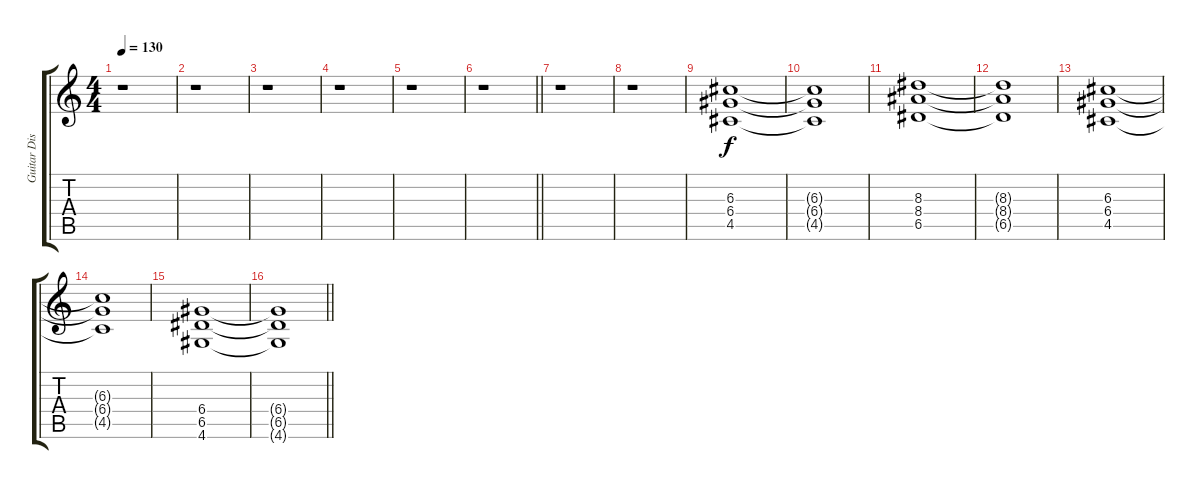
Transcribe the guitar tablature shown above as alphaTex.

\track ("Guitar Distortion" "Guitar Dis") {instrument distortionguitar}
\staff {score tabs}
\tuning (E4 B3 G3 D3 A2 E2) {hide}
\ts (4 4)
\tempo 130
\clef g2
\ks c
r.1{dy f} |
r.1 |
r.1 |
r.1 |
r.1 |
\barLineRight lightlight
r.1 |
r.1 |
r.1 |
(6.3 6.4 4.5).1 |
(6.3{t} 6.4{t} 4.5{t}).1 |
(8.3 8.4 6.5).1 |
(8.3{t} 8.4{t} 6.5{t}).1 |
(6.3 6.4 4.5).1 |
(6.3{t} 6.4{t} 4.5{t}).1 |
(6.4 6.5 4.6).1 |
\barLineRight lightlight
(6.4{t} 6.5{t} 4.6{t}).1
